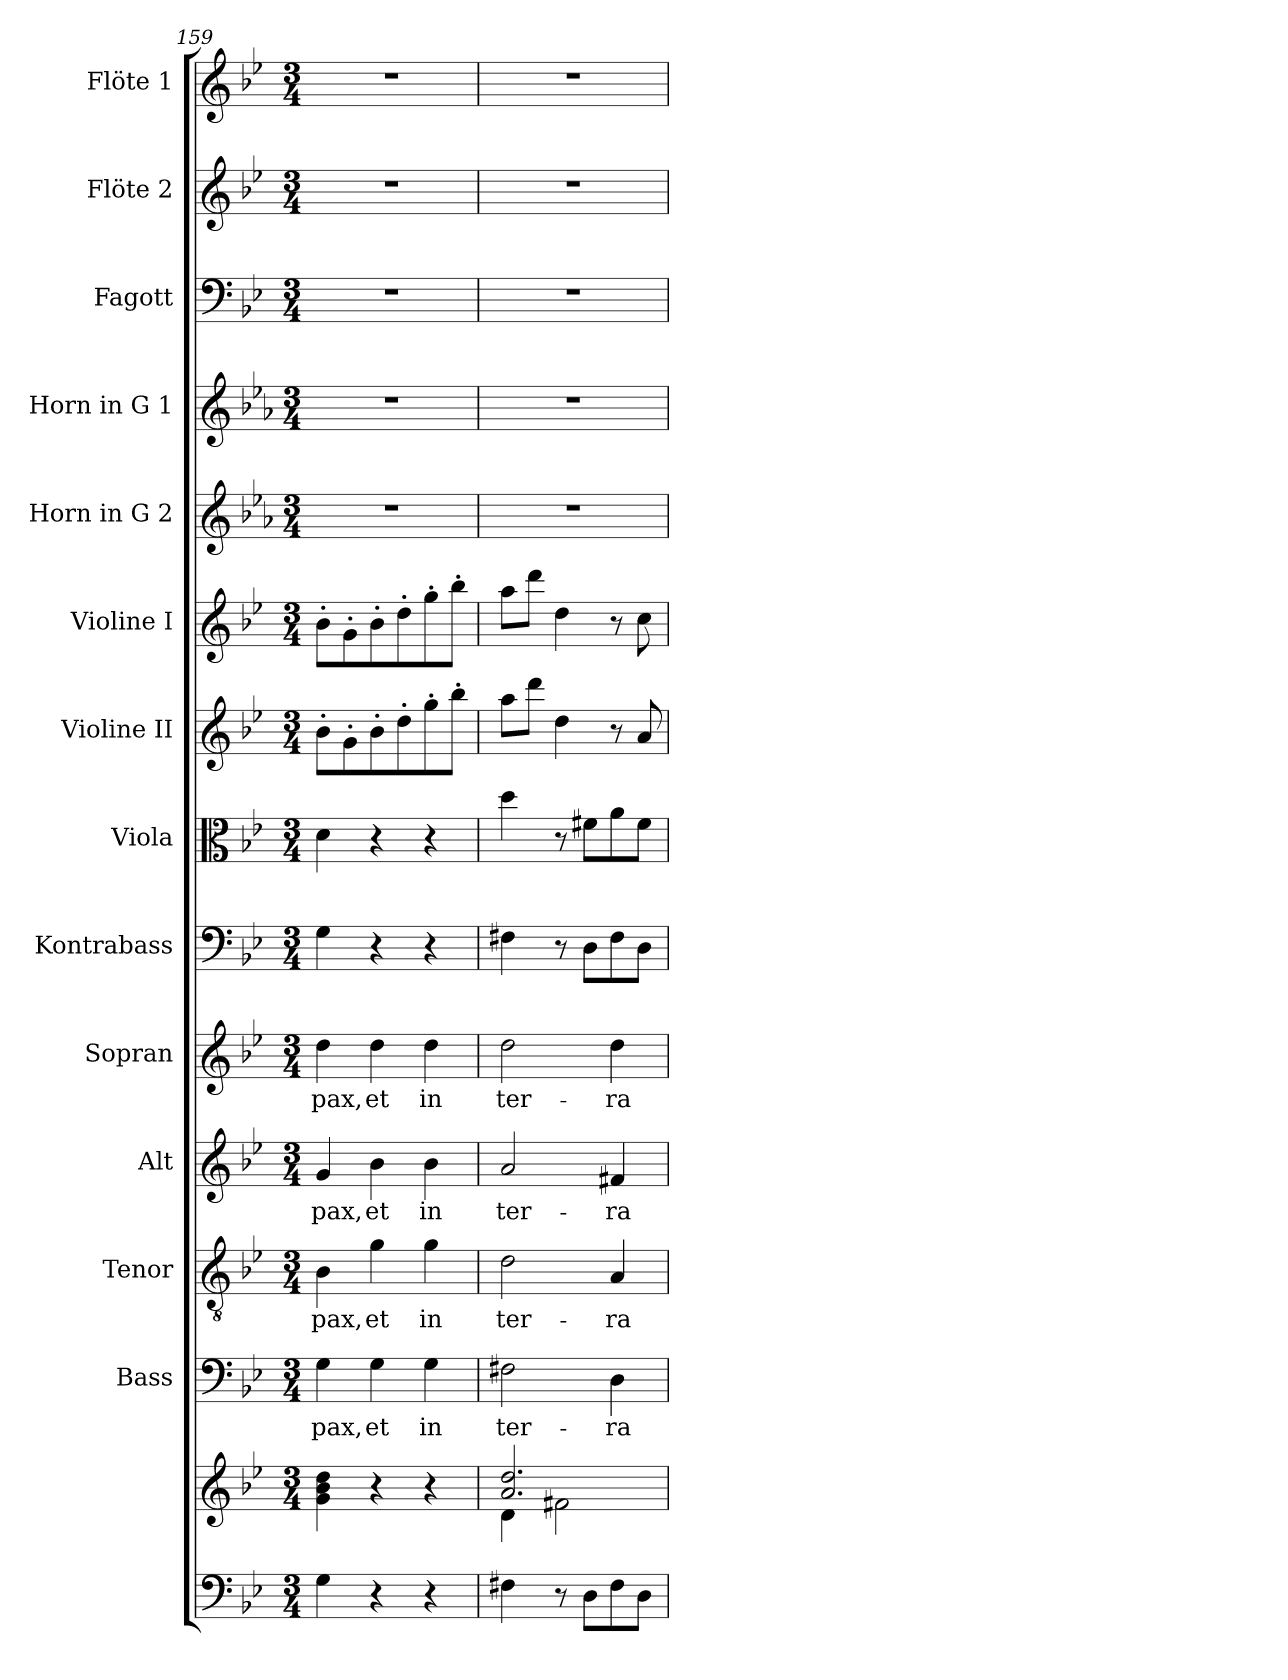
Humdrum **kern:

**kern	**kern	**kern	**text	**kern	**text	**kern	**text	**kern	**text	**kern	**kern	**kern	**kern	**kern	**kern	**kern	**kern	**kern
*part14	*part14	*part13	*part13	*part12	*part12	*part11	*part11	*part10	*part10	*part9	*part8	*part7	*part6	*part5	*part4	*part3	*part2	*part1
*staff15	*staff14	*staff13	*staff13	*staff12	*staff12	*staff11	*staff11	*staff10	*staff10	*staff9	*staff8	*staff7	*staff6	*staff5	*staff4	*staff3	*staff2	*staff1
*	*	*I"Bass	*	*I"Tenor	*	*I"Alt	*	*I"Sopran	*	*I"Kontrabass	*I"Viola	*I"Violine II	*I"Violine I	*I"Horn in G 2	*I"Horn in G 1	*I"Fagott	*I"Flöte 2	*I"Flöte 1
*	*	*I'B.	*	*I'T.	*	*I'A.	*	*I'S.	*	*I'Kb.	*I'Vla.	*I'Vl. II	*I'Vl. I	*	*	*I'Fg.	*I'Fl. 2	*I'Fl. 1
*clefF4	*clefG2	*clefF4	*	*clefGv2	*	*clefG2	*	*clefG2	*	*clefF4	*clefC3	*clefG2	*clefG2	*clefG2	*clefG2	*clefF4	*clefG2	*clefG2
*	*	*	*	*	*	*	*	*	*	*ITrd7c12	*	*	*	*ITrd3c5	*ITrd3c5	*	*	*
*k[b-e-]	*k[b-e-]	*k[b-e-]	*	*k[b-e-]	*	*k[b-e-]	*	*k[b-e-]	*	*k[b-e-]	*k[b-e-]	*k[b-e-]	*k[b-e-]	*k[b-e-]	*k[b-e-]	*k[b-e-]	*k[b-e-]	*k[b-e-]
*B-:	*B-:	*B-:	*	*B-:	*	*B-:	*	*B-:	*	*B-:	*B-:	*B-:	*B-:	*B-:	*B-:	*B-:	*B-:	*B-:
*M3/4	*M3/4	*M3/4	*	*M3/4	*	*M3/4	*	*M3/4	*	*M3/4	*M3/4	*M3/4	*M3/4	*M3/4	*M3/4	*M3/4	*M3/4	*M3/4
=159	=159	=159	=159	=159	=159	=159	=159	=159	=159	=159	=159	=159	=159	=159	=159	=159	=159	=159
!	!	!	!LO:LY:b	!	!LO:LY:b	!	!LO:LY:b	!	!LO:LY:b	!	!	!	!	!	!	!	!	!
4G\	4g\ 4b-\ 4dd\	4G\	pax,	4B-\	pax,	4g/	pax,	4dd\	pax,	4GG\	4d\	8b-'>\L	8b-'>\L	2.r	2.r	2.r	2.r	2.r
.	.	.	.	.	.	.	.	.	.	.	.	8g'>\	8g'>\	.	.	.	.	.
!	!	!	!LO:LY:b	!	!LO:LY:b	!	!LO:LY:b	!	!LO:LY:b	!	!	!	!	!	!	!	!	!
4r	4r	4G\	et	4g\	et	4b-\	et	4dd\	et	4r	4r	8b-'>\	8b-'>\	.	.	.	.	.
.	.	.	.	.	.	.	.	.	.	.	.	8dd'>\	8dd'>\	.	.	.	.	.
!	!	!	!LO:LY:b	!	!LO:LY:b	!	!LO:LY:b	!	!LO:LY:b	!	!	!	!	!	!	!	!	!
4r	4r	4G\	in	4g\	in	4b-\	in	4dd\	in	4r	4r	8gg'>\	8gg'>\	.	.	.	.	.
.	.	.	.	.	.	.	.	.	.	.	.	8bb-'>\J	8bb-'>\J	.	.	.	.	.
=160	=160	=160	=160	=160	=160	=160	=160	=160	=160	=160	=160	=160	=160	=160	=160	=160	=160	=160
*	*^	*	*	*	*	*	*	*	*	*	*	*	*	*	*	*	*	*
!	!	!	!	!LO:LY:b	!	!LO:LY:b	!	!LO:LY:b	!	!LO:LY:b	!	!	!	!	!	!	!	!	!
4F#X\	2.a/ 2.dd/	4d\	2F#X\	ter-	2d\	ter-	2a/	ter-	2dd\	ter-	4FF#X\	4dd\	8aa\L	8aa\L	2.r	2.r	2.r	2.r	2.r
.	.	.	.	.	.	.	.	.	.	.	.	.	8ddd\J	8ddd\J	.	.	.	.	.
8r	.	2f#X\	.	.	.	.	.	.	.	.	8r	8r	4dd\	4dd\	.	.	.	.	.
8D\L	.	.	.	.	.	.	.	.	.	.	8DD\L	8f#X\L	.	.	.	.	.	.	.
!	!	!	!	!LO:LY:b	!	!LO:LY:b	!	!LO:LY:b	!	!LO:LY:b	!	!	!	!	!	!	!	!	!
8F#\	.	.	4D\	-ra	4A/	-ra	4f#X/	-ra	4dd\	-ra	8FF#\	8a\	8r	8r	.	.	.	.	.
8D\J	.	.	.	.	.	.	.	.	.	.	8DD\J	8f#\J	8a/	8cc\	.	.	.	.	.
*	*v	*v	*	*	*	*	*	*	*	*	*	*	*	*	*	*	*	*	*
=	=	=	=	=	=	=	=	=	=	=	=	=	=	=	=	=	=	=
*-	*-	*-	*-	*-	*-	*-	*-	*-	*-	*-	*-	*-	*-	*-	*-	*-	*-	*-
